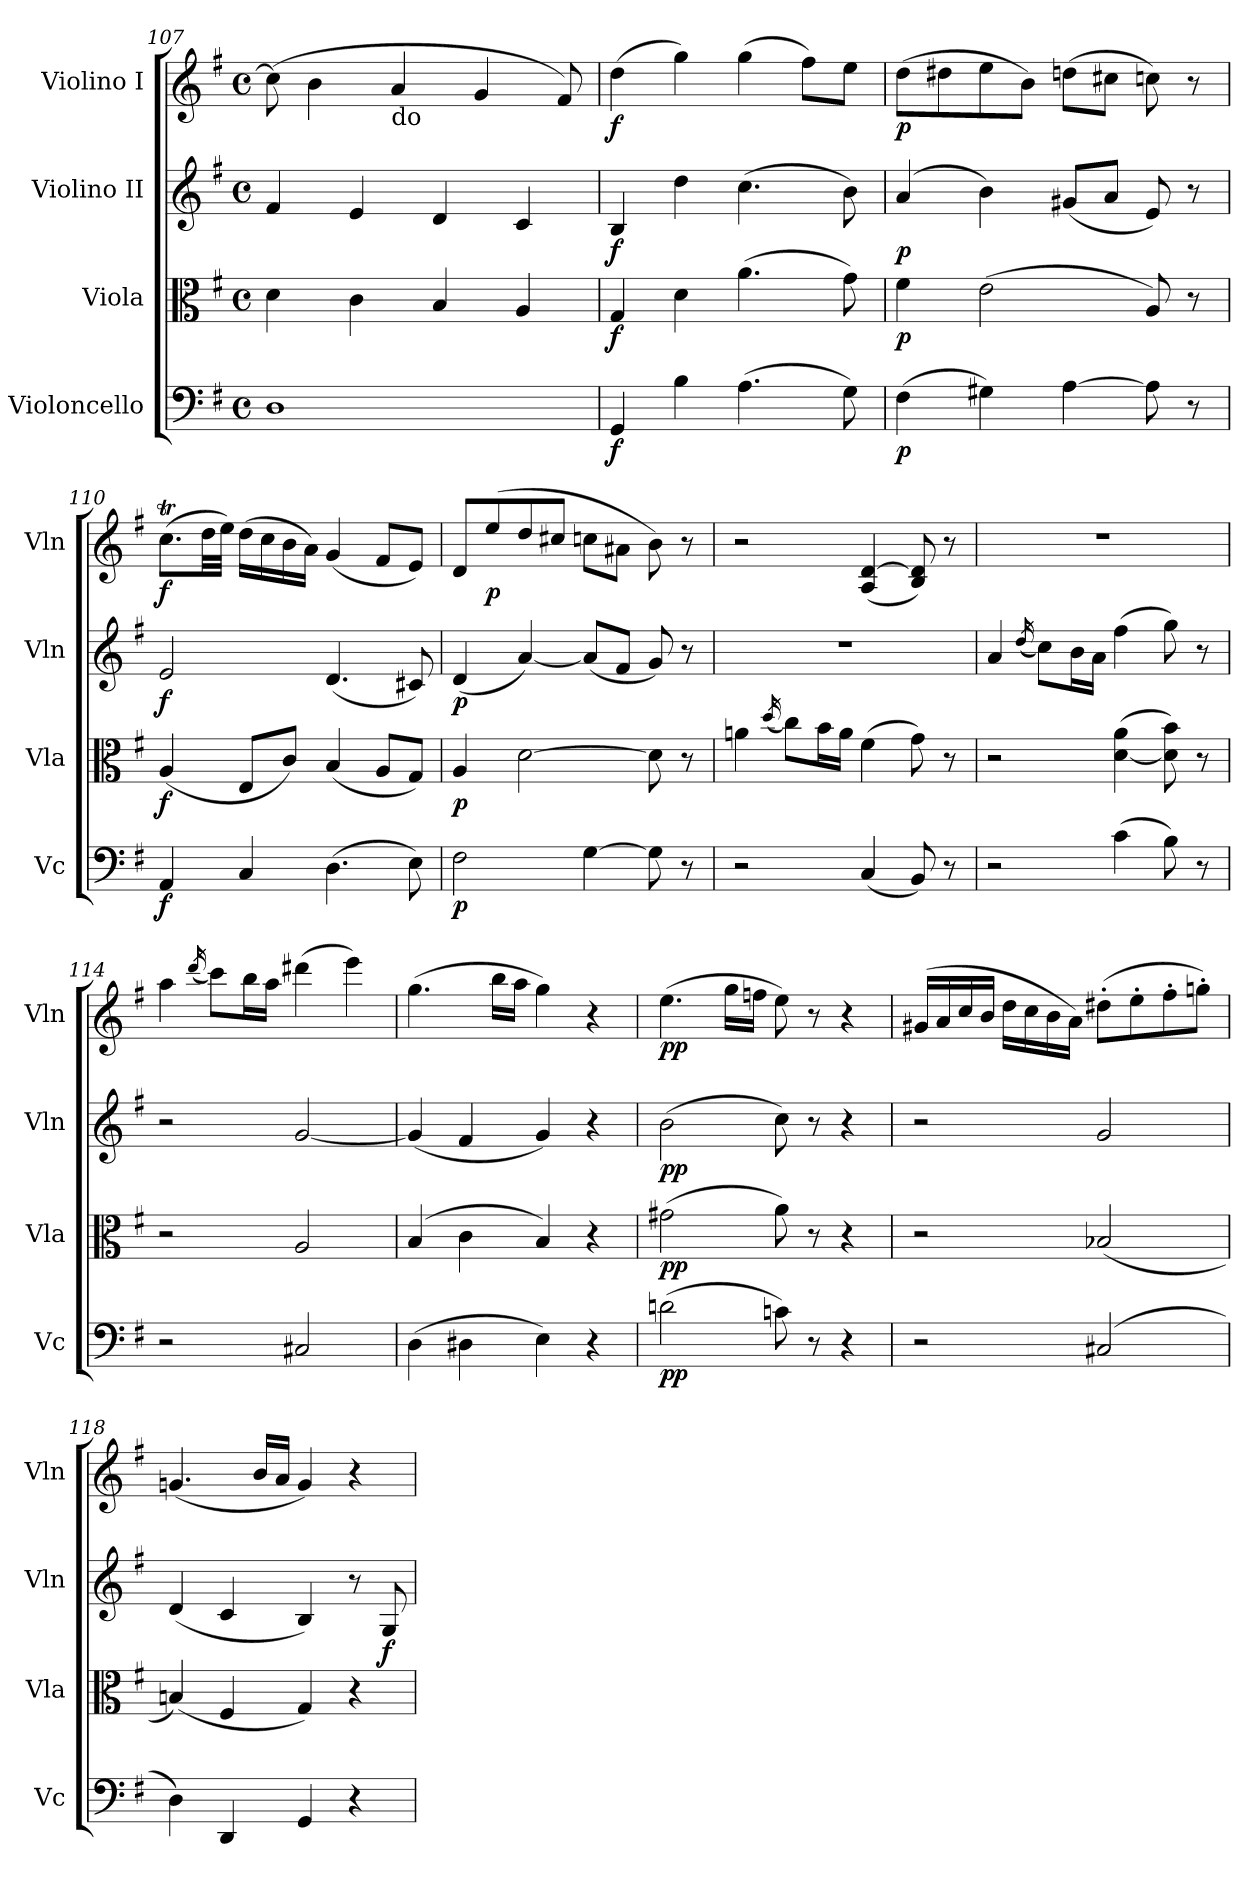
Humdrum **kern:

**kern	**dynam	**kern	**dynam	**kern	**dynam	**kern	**dynam
*part4	*part4	*part3	*part3	*part2	*part2	*part1	*part1
*staff4	*staff4	*staff3	*staff3	*staff2	*staff2	*staff1	*staff1
*I"Violoncello	*	*I"Viola	*	*I"Violino II	*	*I"Violino I	*
*I'Vc	*	*I'Vla	*	*I'Vln	*	*I'Vln	*
*clefF4	*	*clefC3	*	*clefG2	*	*clefG2	*
*k[f#]	*	*k[f#]	*	*k[f#]	*	*k[f#]	*
*G:	*	*G:	*	*G:	*	*G:	*
*M4/4	*	*M4/4	*	*M4/4	*	*M4/4	*
*met(c)	*	*met(c)	*	*met(c)	*	*met(c)	*
=107	=107	=107	=107	=107	=107	=107	=107
1D	.	4d	.	4f#	.	(8cc]	.
.	.	.	.	.	.	4b	.
.	.	4c	.	4e	.	.	.
!	!	!	!	!	!	!LO:TX:b:t=do	!
.	.	.	.	.	.	4a	.
.	.	4B	.	4d	.	.	.
.	.	.	.	.	.	4g	.
.	.	4A	.	4c	.	.	.
.	.	.	.	.	.	8f#)	.
!!LO:LB:g=z
=108	=108	=108	=108	=108	=108	=108	=108
4GG	f	4G	f	4B	f	(4dd	f
4B	.	4d	.	4dd	.	4gg)	.
(4.A	.	(4.a	.	(4.cc	.	(4gg	.
.	.	.	.	.	.	8ff#L)	.
8G)	.	8g)	.	8b)	.	8eeJ	.
=109	=109	=109	=109	=109	=109	=109	=109
(4F#	p	4f#	p	(4a	p	(8ddL	p
.	.	.	.	.	.	8dd#X	.
4G#X)	.	(2e	.	4b)	.	8ee	.
.	.	.	.	.	.	8bJ)	.
[4A	.	.	.	(8g#XL	.	(8ddnL	.
.	.	.	.	8aJ	.	8cc#XJ	.
8A]	.	8A)	.	8e)	.	8ccn)	.
8r	.	8r	.	8r	.	8r	.
=110	=110	=110	=110	=110	=110	=110	=110
4AA	f	(4A	f	2e	f	(8.ccTL	f
.	.	.	.	.	.	32ddLL	.
.	.	.	.	.	.	32eeJJJ)	.
4C	.	8EL	.	.	.	(16ddLL	.
.	.	.	.	.	.	16cc	.
.	.	8cJ)	.	.	.	16b	.
.	.	.	.	.	.	16aJJ)	.
(4.D	.	(4B	.	(4.d	.	(4g	.
.	.	8AL	.	.	.	8f#L	.
8E)	.	8GJ)	.	8c#X)	.	8eJ)	.
=111	=111	=111	=111	=111	=111	=111	=111
2F#	p	4A	p	(4d	p	8d/L	.
.	.	.	.	.	.	(8ee/	p
.	.	[2d	.	[4a)	.	8dd/	.
.	.	.	.	.	.	8cc#X/J	.
[4G	.	.	.	(8aL]	.	8ccnL	.
.	.	.	.	8f#J	.	8a#XJ	.
8G]	.	8d]	.	8g)	.	8b)	.
8r	.	8r	.	8r	.	8r	.
=112	=112	=112	=112	=112	=112	=112	=112
2r	.	4an	.	1r	.	2r	.
.	.	(<16qdd/	.	.	.	.	.
.	.	8ccL)	.	.	.	.	.
.	.	16bL	.	.	.	.	.
.	.	16aJJ	.	.	.	.	.
(4C	.	(4f#	.	.	.	([4d 4A	.
8BB)	.	8g)	.	.	.	8d] 8B)	.
8r	.	8r	.	.	.	8r	.
=113	=113	=113	=113	=113	=113	=113	=113
2r	.	2r	.	4a	.	1r	.
.	.	.	.	(<16qdd/	.	.	.
.	.	.	.	8ccL)	.	.	.
.	.	.	.	16bL	.	.	.
.	.	.	.	16aJJ	.	.	.
(4c	.	(4a [4d	.	(4ff#	.	.	.
8B)	.	8b 8d])	.	8gg)	.	.	.
8r	.	8r	.	8r	.	.	.
!!LO:PB:g=z
=114	=114	=114	=114	=114	=114	=114	=114
2r	.	2r	.	2r	.	4aa	.
.	.	.	.	.	.	(<16qddd/	.
.	.	.	.	.	.	8cccL)	.
.	.	.	.	.	.	16bbL	.
.	.	.	.	.	.	16aaJJ	.
2C#X	.	2A	.	[2g	.	(4ddd#X	.
.	.	.	.	.	.	4eee)	.
=115	=115	=115	=115	=115	=115	=115	=115
(4D	cresc.	(4B	cresc.	(4g]	cresc.	(4.gg	cresc.
4D#X	.	4c	.	4f#	.	.	.
.	.	.	.	.	.	16bbLL	.
.	.	.	.	.	.	16aaJJ	.
4E)	.	4B)	.	4g)	.	4gg)	.
4r	.	4r	.	4r	.	4r	.
=116	=116	=116	=116	=116	=116	=116	=116
(2dn	pp	(2g#X	pp	(2b	pp	(4.ee	pp
.	.	.	.	.	.	16ggLL	.
.	.	.	.	.	.	16ffnJJ	.
8cn)	.	8a)	.	8cc)	.	8ee)	.
8r	.	8r	.	8r	.	8r	.
4r	.	4r	.	4r	.	4r	.
=117	=117	=117	=117	=117	=117	=117	=117
2r	.	2r	.	2r	.	(16g#XLL	.
.	.	.	.	.	.	16a	.
.	.	.	.	.	.	16cc	.
.	.	.	.	.	.	16bJJ	.
.	.	.	.	.	.	16ddLL	.
.	.	.	.	.	.	16cc	.
.	.	.	.	.	.	16b	.
.	.	.	.	.	.	16aJJ)	.
(2C#X	.	(2B-X	.	2g	.	(8dd#X'L	.
.	.	.	.	.	.	8ee'	.
.	.	.	.	.	.	8ff#'	.
.	.	.	.	.	.	8ggn'J)	.
=118	=118	=118	=118	=118	=118	=118	=118
4D)	cresc.	(4Bn)	cresc.	(4d	cresc.	(4.gn	cresc.
4DD	.	4F#	.	4c	.	.	.
.	.	.	.	.	.	16bLL	.
.	.	.	.	.	.	16aJJ	.
4GG	.	4G)	.	4B)	.	4g)	.
4r	.	4r	.	8r	.	4r	.
.	.	.	.	8G	f	.	.
=	=	=	=	=	=	=	=
*-	*-	*-	*-	*-	*-	*-	*-
